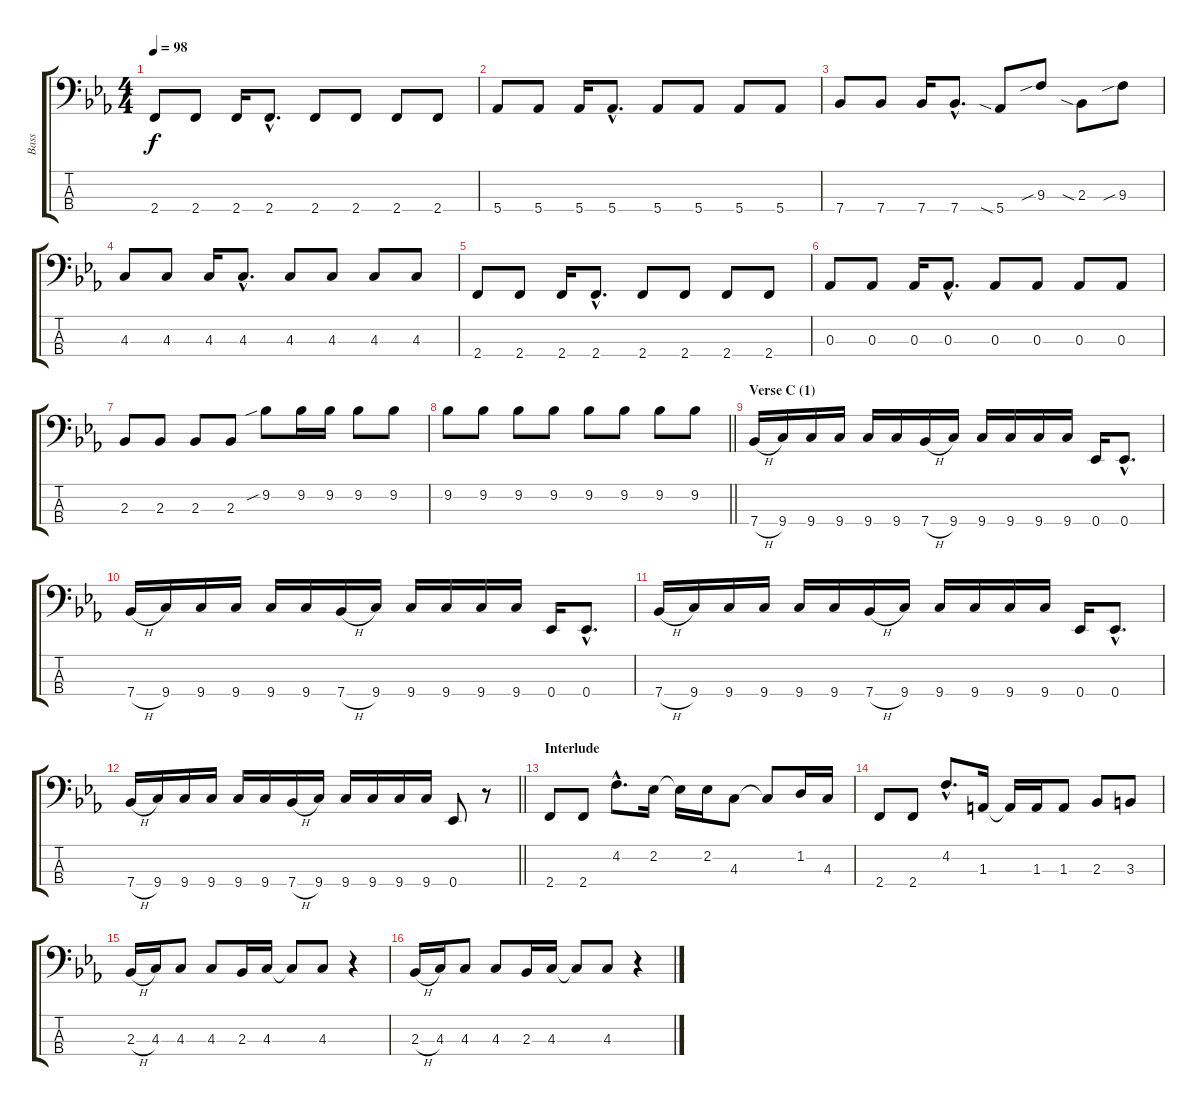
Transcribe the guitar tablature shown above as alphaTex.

\track ("Bass" "Bass") {instrument electricbasspick}
\staff {score tabs}
\tuning (Gb2 Db2 Ab1 Eb1) {hide}
\ts (4 4)
\tempo 98
\clef f4
\ks cminor
2.4.8{dy f} 2.4.8 2.4.16 2.4{hac}.8{d} 2.4.8 2.4.8 2.4.8 2.4.8 |
5.4.8 5.4.8 5.4.16 5.4{hac}.8{d} 5.4.8 5.4.8 5.4.8 5.4.8 |
7.4.8 7.4.8 7.4.16 7.4{hac}.8{d} 5.4{sia}.8 9.3{sib}.8 2.3{sia}.8 9.3{sib}.8 |
4.3.8 4.3.8 4.3.16 4.3{hac}.8{d} 4.3.8 4.3.8 4.3.8 4.3.8 |
2.4.8 2.4.8 2.4.16 2.4{hac}.8{d} 2.4.8 2.4.8 2.4.8 2.4.8 |
0.3.8 0.3.8 0.3.16 0.3{hac}.8{d} 0.3.8 0.3.8 0.3.8 0.3.8 |
2.3.8 2.3.8 2.3.8 2.3.8 9.2{sib}.8 9.2.16 9.2.16 9.2.8 9.2.8 |
\barLineRight lightlight
9.2.8 9.2.8 9.2.8 9.2.8 9.2.8 9.2.8 9.2.8 9.2.8 |
\section ("" "Verse C (1)")
7.4{h}.16 9.4.16 9.4.16 9.4.16 9.4.16 9.4.16 7.4{h}.16 9.4.16 9.4.16 9.4.16 9.4.16 9.4.16 0.4.16 0.4{hac}.8{d} |
7.4{h}.16 9.4.16 9.4.16 9.4.16 9.4.16 9.4.16 7.4{h}.16 9.4.16 9.4.16 9.4.16 9.4.16 9.4.16 0.4.16 0.4{hac}.8{d} |
7.4{h}.16 9.4.16 9.4.16 9.4.16 9.4.16 9.4.16 7.4{h}.16 9.4.16 9.4.16 9.4.16 9.4.16 9.4.16 0.4.16 0.4{hac}.8{d} |
\barLineRight lightlight
7.4{h}.16 9.4.16 9.4.16 9.4.16 9.4.16 9.4.16 7.4{h}.16 9.4.16 9.4.16 9.4.16 9.4.16 9.4.16 0.4.8 r.8 |
\section ("" "Interlude")
2.4.8 2.4.8 4.2{hac}.8{d} 2.2.16 2.2{t}.16 2.2.16 4.3.8 4.3{t}.8 1.2.16 4.3.16 |
2.4.8 2.4.8 4.2{hac}.8{d} 1.3.16 1.3{t}.16 1.3.16 1.3.8 2.3.8 3.3.8 |
2.3{h}.16 4.3.16 4.3.8 4.3.8 2.3.16 4.3.16 4.3{t}.8 4.3.8 r.4 |
2.3{h}.16 4.3.16 4.3.8 4.3.8 2.3.16 4.3.16 4.3{t}.8 4.3.8 r.4
